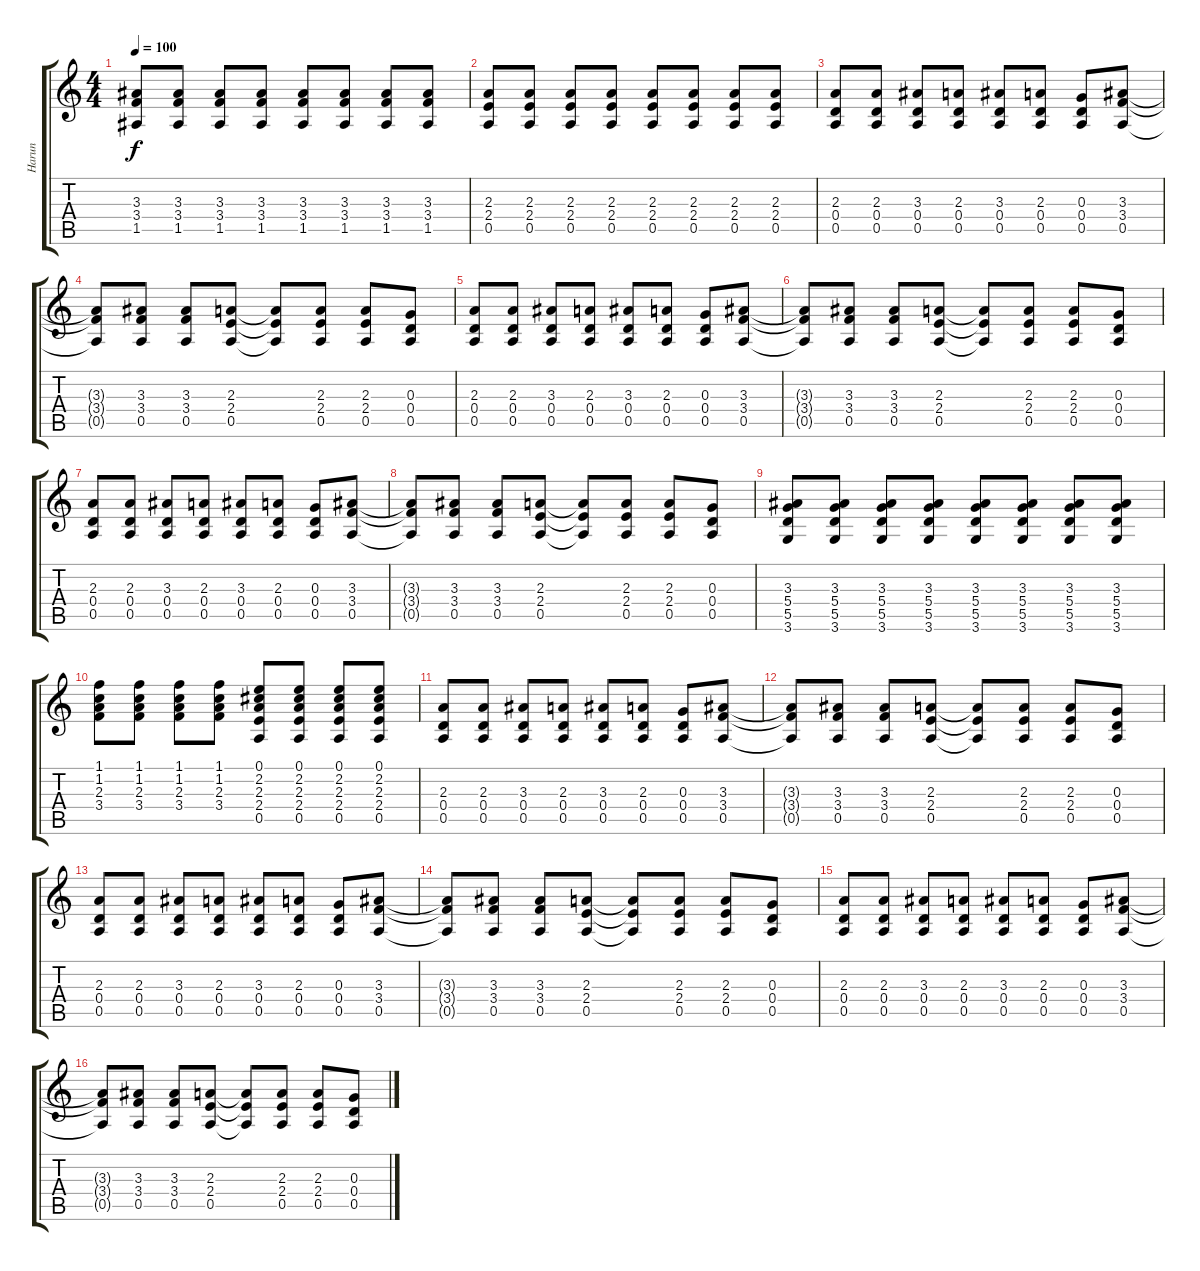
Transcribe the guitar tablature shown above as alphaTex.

\track ("Harun" "Harun") {instrument overdrivenguitar}
\staff {score tabs}
\tuning (E4 B3 G3 D3 A2 E2) {hide}
\ts (4 4)
\tempo 100
\clef g2
\ks c
(3.3 3.4 1.5).8{dy f} (3.3 3.4 1.5).8 (3.3 3.4 1.5).8 (3.3 3.4 1.5).8 (3.3 3.4 1.5).8 (3.3 3.4 1.5).8 (3.3 3.4 1.5).8 (3.3 3.4 1.5).8 |
(2.3 2.4 0.5).8 (2.3 2.4 0.5).8 (2.3 2.4 0.5).8 (2.3 2.4 0.5).8 (2.3 2.4 0.5).8 (2.3 2.4 0.5).8 (2.3 2.4 0.5).8{instrument overdrivenguitar} (2.3 2.4 0.5).8 |
(2.3 0.4 0.5).8 (2.3 0.4 0.5).8 (3.3 0.4 0.5).8 (2.3 0.4 0.5).8 (3.3 0.4 0.5).8 (2.3 0.4 0.5).8 (0.3 0.4 0.5).8 (3.3 3.4 0.5).8 |
(3.3{t} 3.4{t} 0.5{t}).8 (3.3 3.4 0.5).8 (3.3 3.4 0.5).8 (2.3 2.4 0.5).8 (2.3{t} 2.4{t} 0.5{t}).8 (2.3 2.4 0.5).8 (2.3 2.4 0.5).8 (0.3 0.4 0.5).8 |
(2.3 0.4 0.5).8 (2.3 0.4 0.5).8 (3.3 0.4 0.5).8 (2.3 0.4 0.5).8 (3.3 0.4 0.5).8 (2.3 0.4 0.5).8 (0.3 0.4 0.5).8 (3.3 3.4 0.5).8 |
(3.3{t} 3.4{t} 0.5{t}).8 (3.3 3.4 0.5).8 (3.3 3.4 0.5).8 (2.3 2.4 0.5).8 (2.3{t} 2.4{t} 0.5{t}).8 (2.3 2.4 0.5).8 (2.3 2.4 0.5).8 (0.3 0.4 0.5).8 |
(2.3 0.4 0.5).8 (2.3 0.4 0.5).8 (3.3 0.4 0.5).8 (2.3 0.4 0.5).8 (3.3 0.4 0.5).8 (2.3 0.4 0.5).8 (0.3 0.4 0.5).8 (3.3 3.4 0.5).8 |
(3.3{t} 3.4{t} 0.5{t}).8 (3.3 3.4 0.5).8 (3.3 3.4 0.5).8 (2.3 2.4 0.5).8 (2.3{t} 2.4{t} 0.5{t}).8 (2.3 2.4 0.5).8 (2.3 2.4 0.5).8 (0.3 0.4 0.5).8 |
(3.3 5.4 5.5 3.6).8 (3.3 5.4 5.5 3.6).8 (3.3 5.4 5.5 3.6).8 (3.3 5.4 5.5 3.6).8 (3.3 5.4 5.5 3.6).8 (3.3 5.4 5.5 3.6).8 (3.3 5.4 5.5 3.6).8 (3.3 5.4 5.5 3.6).8 |
(1.1 1.2 2.3 3.4).8 (1.1 1.2 2.3 3.4).8 (1.1 1.2 2.3 3.4).8 (1.1 1.2 2.3 3.4).8 (0.1 2.2 2.3 2.4 0.5).8 (0.1 2.2 2.3 2.4 0.5).8 (0.1 2.2 2.3 2.4 0.5).8 (0.1 2.2 2.3 2.4 0.5).8 |
(2.3 0.4 0.5).8 (2.3 0.4 0.5).8 (3.3 0.4 0.5).8 (2.3 0.4 0.5).8 (3.3 0.4 0.5).8 (2.3 0.4 0.5).8 (0.3 0.4 0.5).8 (3.3 3.4 0.5).8 |
(3.3{t} 3.4{t} 0.5{t}).8 (3.3 3.4 0.5).8 (3.3 3.4 0.5).8 (2.3 2.4 0.5).8 (2.3{t} 2.4{t} 0.5{t}).8 (2.3 2.4 0.5).8 (2.3 2.4 0.5).8 (0.3 0.4 0.5).8 |
(2.3 0.4 0.5).8 (2.3 0.4 0.5).8 (3.3 0.4 0.5).8 (2.3 0.4 0.5).8 (3.3 0.4 0.5).8 (2.3 0.4 0.5).8 (0.3 0.4 0.5).8 (3.3 3.4 0.5).8 |
(3.3{t} 3.4{t} 0.5{t}).8 (3.3 3.4 0.5).8 (3.3 3.4 0.5).8 (2.3 2.4 0.5).8 (2.3{t} 2.4{t} 0.5{t}).8 (2.3 2.4 0.5).8 (2.3 2.4 0.5).8 (0.3 0.4 0.5).8 |
(2.3 0.4 0.5).8 (2.3 0.4 0.5).8 (3.3 0.4 0.5).8 (2.3 0.4 0.5).8 (3.3 0.4 0.5).8 (2.3 0.4 0.5).8 (0.3 0.4 0.5).8 (3.3 3.4 0.5).8 |
(3.3{t} 3.4{t} 0.5{t}).8 (3.3 3.4 0.5).8 (3.3 3.4 0.5).8 (2.3 2.4 0.5).8 (2.3{t} 2.4{t} 0.5{t}).8 (2.3 2.4 0.5).8 (2.3 2.4 0.5).8 (0.3 0.4 0.5).8
